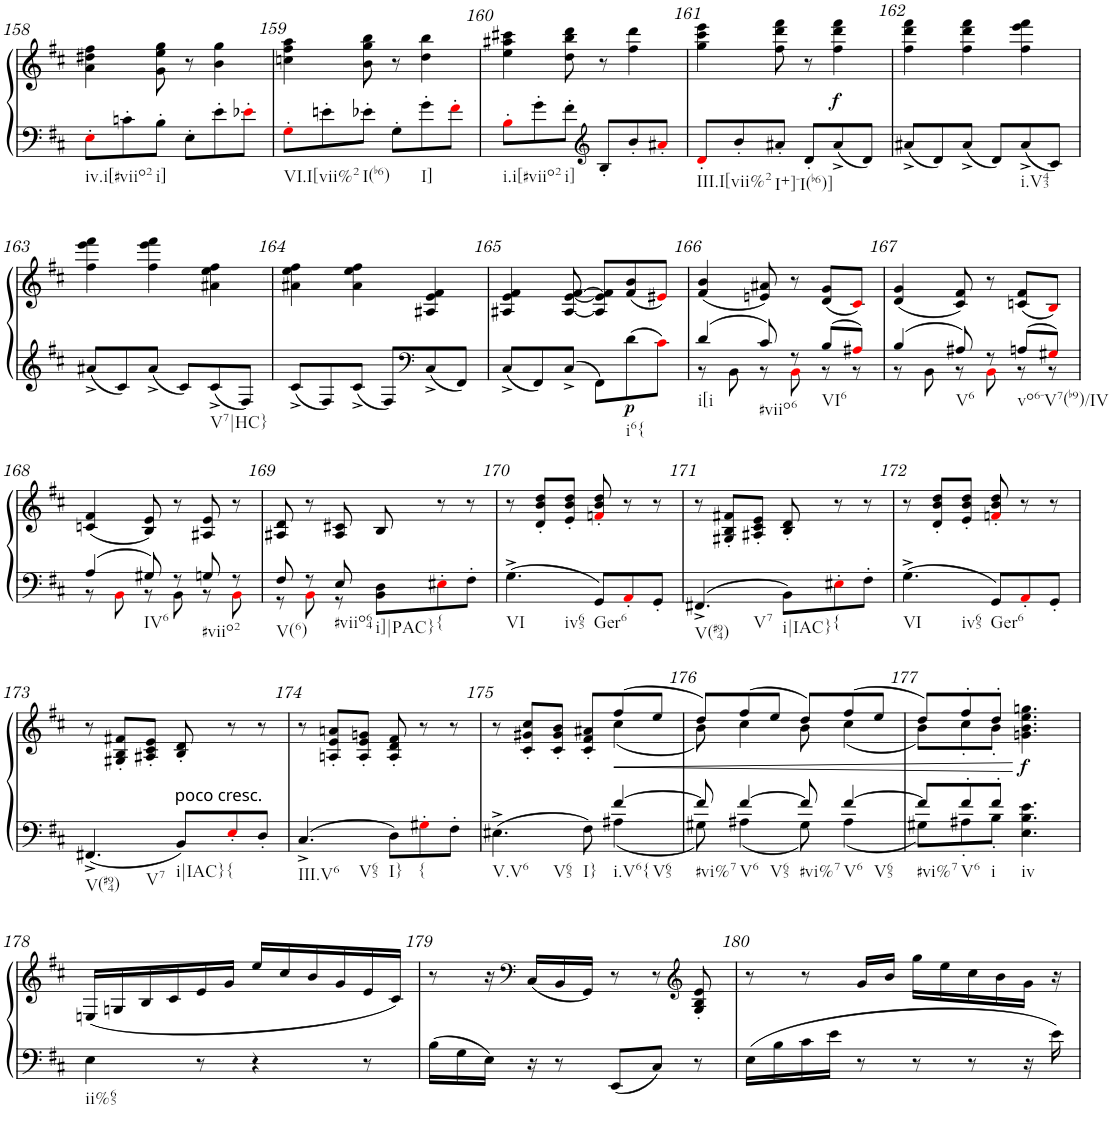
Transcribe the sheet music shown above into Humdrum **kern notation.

**kern	**kern	**dynam
*part1	*part1	*part1
*staff2	*staff1	*staff1/2
*I"Klavier	*	*
*I'Klav.	*	*
!!LO:PB:g=z
*clefF4	*clefG2	*
*k[f#c#]	*k[f#c#]	*
*D:	*D:	*
*M6/8	*M6/8	*
=158	=158	=158
!LO:TX:b:t=iv.i[#viio2	!	!
8E'i\L	4a\ 4dd#X\ 4ff#\	.
8cn'\	.	.
!LO:TX:b:t=i]	!	!
8B'\J	8g\ 8ee\ 8gg\	.
8E'\L	8r	.
8e'\	4b\ 4gg\	.
8e-X'i\J	.	.
=159	=159	=159
!LO:TX:b:t=VI.I[vii%2	!	!
8G'i\L	4ccn\ 4ff#\ 4aa\	.
8en'\	.	.
!LO:TX:b:t=I(b6)	!	!
8e-X'\J	8b\ 8gg\ 8bb\	.
8G'\L	8r	.
!LO:TX:b:t=I]	!	!
8g'\	4dd\ 4bb\	.
8f#'i\J	.	.
=160	=160	=160
!LO:TX:b:t=i.i[#viio2	!	!
8B'i\L	4ee\ 4aa#X\ 4ccc#X\	.
8g'\	.	.
!LO:TX:b:t=i]	!	!
8f#'\J	8dd\ 8bb\ 8ddd\	.
*clefG2	*	*
8B'/L	8r	.
8b'/	4ff#\ 4ddd\	.
8a#X'i/J	.	.
=161	=161	=161
!LO:TX:b:t=III.I[vii%2	!	!
8d'i/L	4gg\ 4ccc#\ 4eee\	.
8b'/	.	.
!LO:TX:b:t=I+]-I(b6)]	!	!
8a#X'/J	8ff#\ 8ddd\ 8fff#\	.
8d'/L	8r	.
!	!	!LO:DY:b
8a#^/	4ff#\ 4ddd\ 4fff#\	f
8d/J	.	.
=162	=162	=162
8a#X^/L	4ff#\ 4ddd\ 4fff#\	.
8d/	.	.
8a#^/J	4ff#\ 4ddd\ 4fff#\	.
8d/L	.	.
!LO:TX:b:t=i.V43	!	!
8a#^/	4ff#\ 4eee\ 4fff#\	.
8c#/J	.	.
!!LO:LB:g=z
=163	=163	=163
8a#X^/L	4ff#\ 4eee\ 4fff#\	.
8c#/	.	.
8a#^/J	4ff#\ 4eee\ 4fff#\	.
8c#/L	.	.
!LO:TX:b:t=V7|HC}	!	!
8c#^/	4a#X\ 4ee\ 4ff#\	.
8F#/J	.	.
=164	=164	=164
8c#^/L	4a#X\ 4ee\ 4ff#\	.
8F#/	.	.
8c#^/J	4a#\ 4ee\ 4ff#\	.
8F#/L	.	.
*clefF4	*	*
8C#^/	4A#X/ 4e/ 4f#/	.
8FF#/J	.	.
=165	=165	=165
8C#^/L	4A#X/ 4e/ 4f#/	.
8FF#/	.	.
8C#^/J	[8A#/ [8e/ [8f#/	.
8FF#\L	8A#/] 8e/] 8f#/]L	.
!LO:TX:b:t=i6{	!	!
!	!	!LO:DY:b=2
8d\	(8f#/ 8b/	p
8c#i\J	8e#Xi/J)	.
=166	=166	=166
*^	*	*
!LO:TX:b:t=i[i	!	!	!
4d/	8r	(4f#/ 4b/	.
.	8BB\	.	.
!LO:TX:b:t=#viio6	!	!	!
8c#/	8r	8en/ 8a#X/)	.
8r	8BBi\	8r	.
!LO:TX:b:t=VI6	!	!	!
8B/L	8r	(8d/ 8g/L	.
8A#Xi/J	8r	8c#i/J)	.
=167	=167	=167	=167
4B/	8r	(4d/ 4g/	.
.	8BB\	.	.
!LO:TX:b:t=V6	!	!	!
8A#X/	8r	8c#/ 8f#/)	.
8r	8BBi\	8r	.
!LO:TX:b:t=vo6-V7(b9)/IV	!	!	!
8An/L	8r	(8cn/ 8f#/L	.
8G#Xi/J	8r	8Bi/J)	.
!!LO:LB:g=z
=168	=168	=168	=168
4A/	8r	(4cn/ 4f#/	.
.	8BBi\	.	.
!LO:TX:b:t=IV6	!	!	!
8G#X/	8r	8B/ 8e/)	.
8r	8BB\	8r	.
!LO:TX:b:t=#viio2	!	!	!
8Gn/	8r	8A#X/ 8e/	.
8r	8BBi\	8r	.
=169	=169	=169	=169
!LO:TX:b:t=V(6)	!	!	!
8F#/	8r	8A#X/ 8d/	.
8r	8BBi\	8r	.
!LO:TX:b:t=#viio64	!	!	!
8E/	8r	8A#/ 8c#X/	.
!LO:TX:b:t=i]|PAC}	!	!	!
8BB\ 8D\L	4.ryy	8B/	.
!LO:TX:b:t={	!	!	!
8E#X'i\	.	8r	.
8F#'\J	.	8r	.
*v	*v	*	*
=170	=170	=170
!LO:TX:b:t=VI	!	!
!LO:TX:b:t=iv65	!	!
4.G^\	8r	.
.	8d/' 8b/' 8dd/'L	.
.	8e/' 8b/' 8dd/'J	.
!LO:TX:b:t=Ger6	!	!
8GG/L	8fni/' 8b/' 8dd/'	.
8AA'i/	8r	.
8GG'/J	8r	.
=171	=171	=171
!LO:TX:b:t=V(#94)	!	!
!LO:TX:b:t=V7	!	!
4.FF#X^/	8r	.
.	8G#X/' 8B/' 8f#X/'L	.
.	8A#X/' 8c#/' 8e/'J	.
!LO:TX:b:t=i|IAC}	!	!
8BB\L	8B/' 8d/'	.
!LO:TX:b:t={	!	!
8E#X'i\	8r	.
8F#'\J	8r	.
=172	=172	=172
!LO:TX:b:t=VI	!	!
!LO:TX:b:t=iv65	!	!
4.G^\	8r	.
.	8d/' 8b/' 8dd/'L	.
.	8e/' 8b/' 8dd/'J	.
!LO:TX:b:t=Ger6	!	!
8GG/L	8fni/' 8b/' 8dd/'	.
8AA'i/	8r	.
8GG'/J	8r	.
!!LO:LB:g=z
=173	=173	=173
!LO:TX:b:t=V(#94)	!	!
!LO:TX:b:t=V7	!	!
4.FF#X^/	8r	.
.	8G#X/' 8B/' 8f#X/'L	.
.	8A#X/' 8c#/' 8e/'J	.
!LO:TX:a:t=poco cresc.	!	!
!LO:TX:b:t=i|IAC}	!	!
8BB/L	8B/' 8d/'	.
!LO:TX:b:t={	!	!
8E'i/	8r	.
8D'/J	8r	.
=174	=174	=174
!LO:TX:b:t=III.V6	!	!
!LO:TX:b:t=V65	!	!
4.C#^/	8r	.
.	8An/' 8e/' 8an/'L	.
.	8A/' 8e/' 8gn/'J	.
!LO:TX:b:t=I}	!	!
8D\L	8A/' 8d/' 8f#/'	.
!LO:TX:b:t={	!	!
8G#X'i\	8r	.
8F#'\J	8r	.
=175	=175	=175
*^	*^	*
!LO:TX:b:t=V.V6	!	!	!	!
!LO:TX:b:t=V65	!	!	!	!
4.E#X^\	2ryy	8r	2ryy	.
.	.	8c#/' 8g#X/' 8cc#/'L	.	.
.	.	8c#/' 8g#/' 8b/'J	.	.
!LO:TX:b:t=I}	!	!	!	!
8F#\	.	8c#/' 8f#/' 8a#X/'L	.	.
!LO:TX:b:t=i.V6{	!	!	!	!
!LO:TX:b:t=V65	!	!	!	!
!	!	!	!	!LO:HP:b
[4f#/	4A#X\	(8ff#/	(4cc#\	<
.	.	8ee/J	.	.
=176	=176	=176	=176	=176
!LO:TX:b:t=#vi%7	!	!	!	!
8f#/]	8G#X\	8dd/L)	8b\)	.
!LO:TX:b:t=V6	!	!	!	!
!LO:TX:b:t=V65	!	!	!	!
[4f#/	4A#X\	(8ff#/	4cc#\	.
.	.	8ee/J	.	.
!LO:TX:b:t=#vi%7	!	!	!	!
8f#/]	8G#\	8dd/L)	8b\	.
!LO:TX:b:t=V6	!	!	!	!
!LO:TX:b:t=V65	!	!	!	!
[4f#/	4A#\	(8ff#/	(4cc#\	.
.	.	8ee/J	.	.
=177	=177	=177	=177	=177
!LO:TX:b:t=#vi%7	!	!	!	!
8f#/L]	8G#X\L	8dd/L)	8b\L)	.
!LO:TX:b:t=V6	!	!	!	!
8f#'/	8A#X'\	8ff#'/	8cc#'\	.
!LO:TX:b:t=i	!	!	!	!
8f#'/J	8B'\J	8dd'/J	8b'\J	.
!LO:TX:b:t=iv	!	!	!	!
!	!	!	!	!LO:DY:n=1:b
4.E\ 4.B\ 4.e\	4.ryy	4.gn\ 4.b\ 4.ee\ 4.ggn\	4.ryy	[ f
!!LO:LB:g=z
=178	=178	=178	=178	=178
!LO:TX:b:t=ii%65	!	!	!	!
*v	*v	*	*	*
*	*v	*v	*
4E\	(16En/LL	.
.	16Gn/	.
.	16B/	.
.	16c#/	.
8r	16e/	.
.	16g/JJ	.
4r	16ee/LL	.
.	16cc#/	.
.	16b/	.
.	16g/	.
8r	16e/	.
.	16c#/JJ)	.
=179	=179	=179
16B\LL	8r	.
16G\	.	.
16E\JJ	16r	.
*	*clefF4	*
16r	(16C#/LL	.
8r	16BB/	.
.	16GG/JJ)	.
8EE/L	8r	.
8C#/J	8r	.
*	*clefG2	*
8r	8G/' 8B/' 8e/'	.
=180	=180	=180
16E\LL	8r	.
16B\	.	.
16c#\	8r	.
16e\JJ	.	.
8r	16g/LL	.
.	16b/JJ	.
8r	16gg\LL	.
.	16ee\	.
8r	16cc#\	.
.	16b\	.
16r	16g\JJ	.
16e\	16r	.
=	=	=
*-	*-	*-
